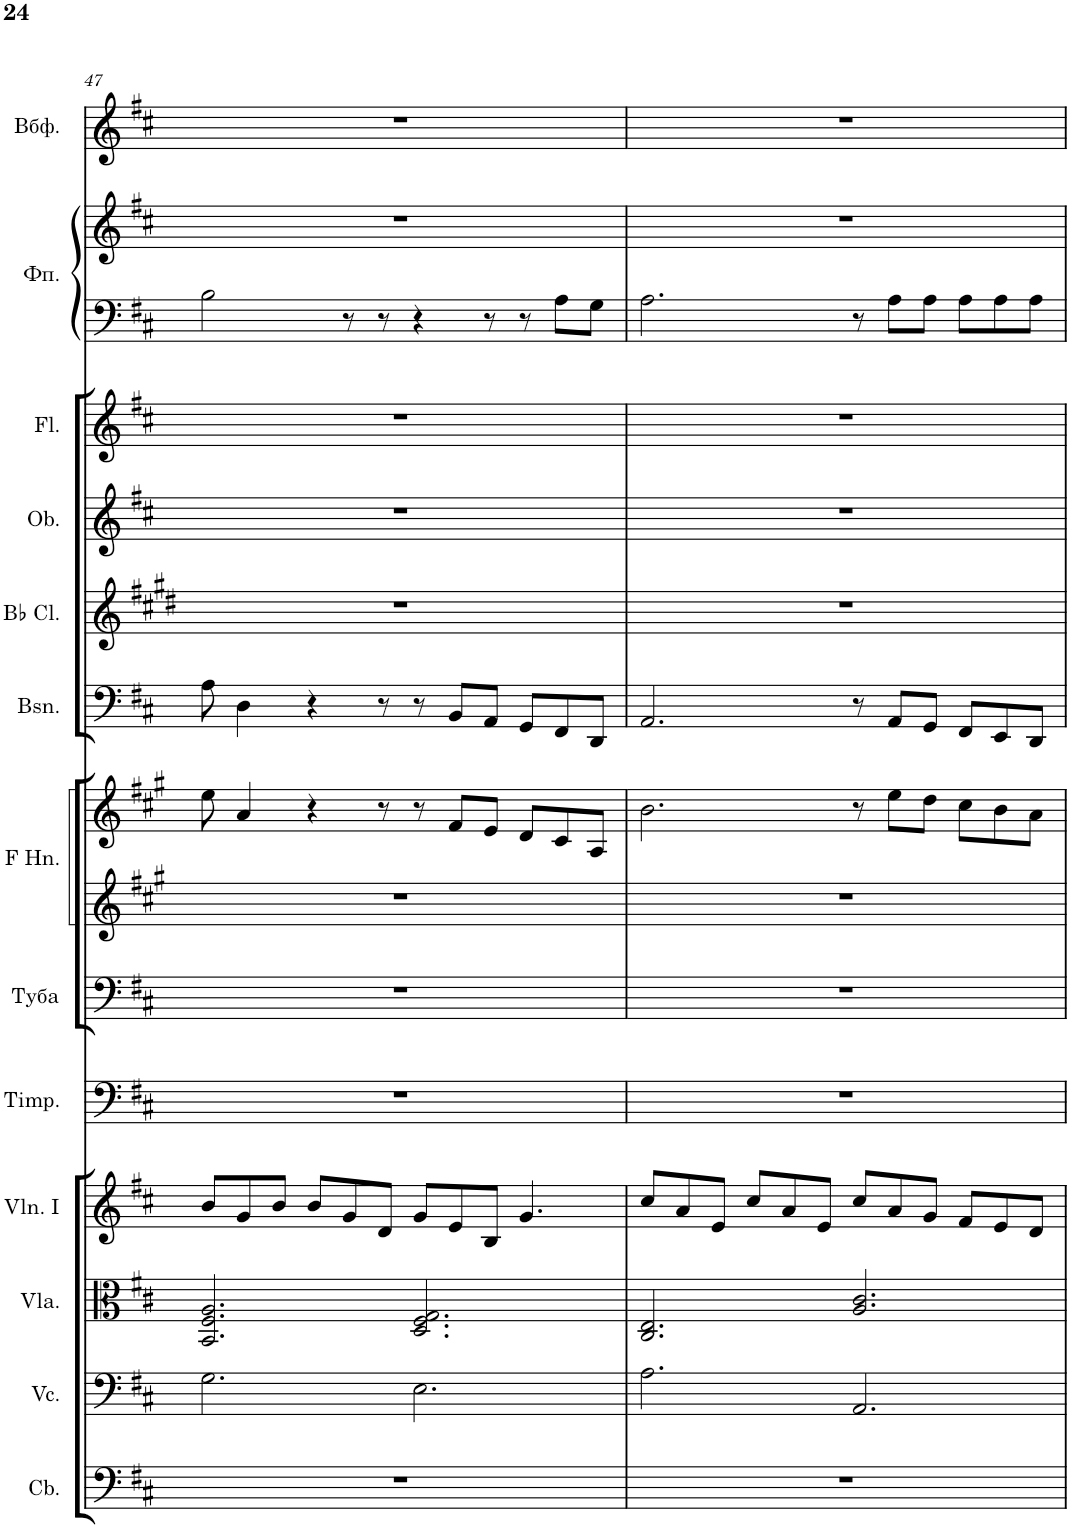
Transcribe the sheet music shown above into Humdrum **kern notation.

**kern	**kern	**kern	**kern	**kern	**kern	**kern	**kern	**kern	**kern	**kern	**kern	**kern	**kern	**kern
*part13	*part12	*part11	*part10	*part9	*part8	*part7	*part7	*part6	*part5	*part4	*part3	*part2	*part2	*part1
*staff15	*staff14	*staff13	*staff12	*staff11	*staff10	*staff9	*staff8	*staff7	*staff6	*staff5	*staff4	*staff3	*staff2	*staff1
*I"Contrabasses	*I"Violoncellos	*I"Violas	*I"Violins I	*I"Timpani	*I"Туба	*I"Horns in F	*	*I"Bassoons	*I"Clarinets in Bb	*I"Oboes	*I"Flutes	*I"Фортепиано	*	*I"Вибрафон
*I'Cb.	*I'Vc.	*I'Vla.	*I'Vln. I	*I'Timp.	*	*	*	*I'Bsn.	*	*I'Ob.	*I'Fl.	*	*	*
!!LO:PB:g=z
*clefF4	*clefF4	*clefC3	*clefG2	*clefF4	*clefF4	*clefG2	*clefG2	*clefF4	*clefG2	*clefG2	*clefG2	*clefF4	*clefG2	*clefG2
*Trd7c12	*	*	*	*	*	*Trd4c7	*Trd4c7	*	*Trd1c2	*	*	*	*	*
*k[f#c#]	*k[f#c#]	*k[f#c#]	*k[f#c#]	*k[f#c#]	*k[f#c#]	*k[f#c#g#]	*k[f#c#g#]	*k[f#c#]	*k[f#c#g#d#]	*k[f#c#]	*k[f#c#]	*k[f#c#]	*k[f#c#]	*k[f#c#]
*M12/8	*M12/8	*M12/8	*M12/8	*M12/8	*M12/8	*M12/8	*M12/8	*M12/8	*M12/8	*M12/8	*M12/8	*M12/8	*M12/8	*M12/8
=47	=47	=47	=47	=47	=47	=47	=47	=47	=47	=47	=47	=47	=47	=47
1.r	2.G\	2.BB/ 2.F#/ 2.A/	8b/L	1.r	1.r	1.r	8ee\	8A\	1.r	1.r	1.r	2B\	1.r	1.r
.	.	.	8g/	.	.	.	4a/	4D\	.	.	.	.	.	.
.	.	.	8b/J	.	.	.	.	.	.	.	.	.	.	.
.	.	.	8b/L	.	.	.	4r	4r	.	.	.	.	.	.
.	.	.	8g/	.	.	.	.	.	.	.	.	8r	.	.
.	.	.	8d/J	.	.	.	8r	8r	.	.	.	8r	.	.
.	2.E\	2.D/ 2.F#/ 2.G/	8g/L	.	.	.	8r	8r	.	.	.	4r	.	.
.	.	.	8e/	.	.	.	8f#/L	8BB/L	.	.	.	.	.	.
.	.	.	8B/J	.	.	.	8e/J	8AA/J	.	.	.	8r	.	.
.	.	.	4.g/	.	.	.	8d/L	8GG/L	.	.	.	8r	.	.
.	.	.	.	.	.	.	8c#/	8FF#/	.	.	.	8A\L	.	.
.	.	.	.	.	.	.	8A/J	8DD/J	.	.	.	8G\J	.	.
=48	=48	=48	=48	=48	=48	=48	=48	=48	=48	=48	=48	=48	=48	=48
1.r	2.A\	2.C#/ 2.E/	8cc#/L	1.r	1.r	1.r	2.b\	2.AA/	1.r	1.r	1.r	2.A\	1.r	1.r
.	.	.	8a/	.	.	.	.	.	.	.	.	.	.	.
.	.	.	8e/J	.	.	.	.	.	.	.	.	.	.	.
.	.	.	8cc#/L	.	.	.	.	.	.	.	.	.	.	.
.	.	.	8a/	.	.	.	.	.	.	.	.	.	.	.
.	.	.	8e/J	.	.	.	.	.	.	.	.	.	.	.
.	2.AA/	2.A/ 2.c#/	8cc#/L	.	.	.	8r	8r	.	.	.	8r	.	.
.	.	.	8a/	.	.	.	8ee\L	8AA/L	.	.	.	8A\L	.	.
.	.	.	8g/J	.	.	.	8dd\J	8GG/J	.	.	.	8A\J	.	.
.	.	.	8f#/L	.	.	.	8cc#\L	8FF#/L	.	.	.	8A\L	.	.
.	.	.	8e/	.	.	.	8b\	8EE/	.	.	.	8A\	.	.
.	.	.	8d/J	.	.	.	8a\J	8DD/J	.	.	.	8A\J	.	.
=	=	=	=	=	=	=	=	=	=	=	=	=	=	=
*-	*-	*-	*-	*-	*-	*-	*-	*-	*-	*-	*-	*-	*-	*-
